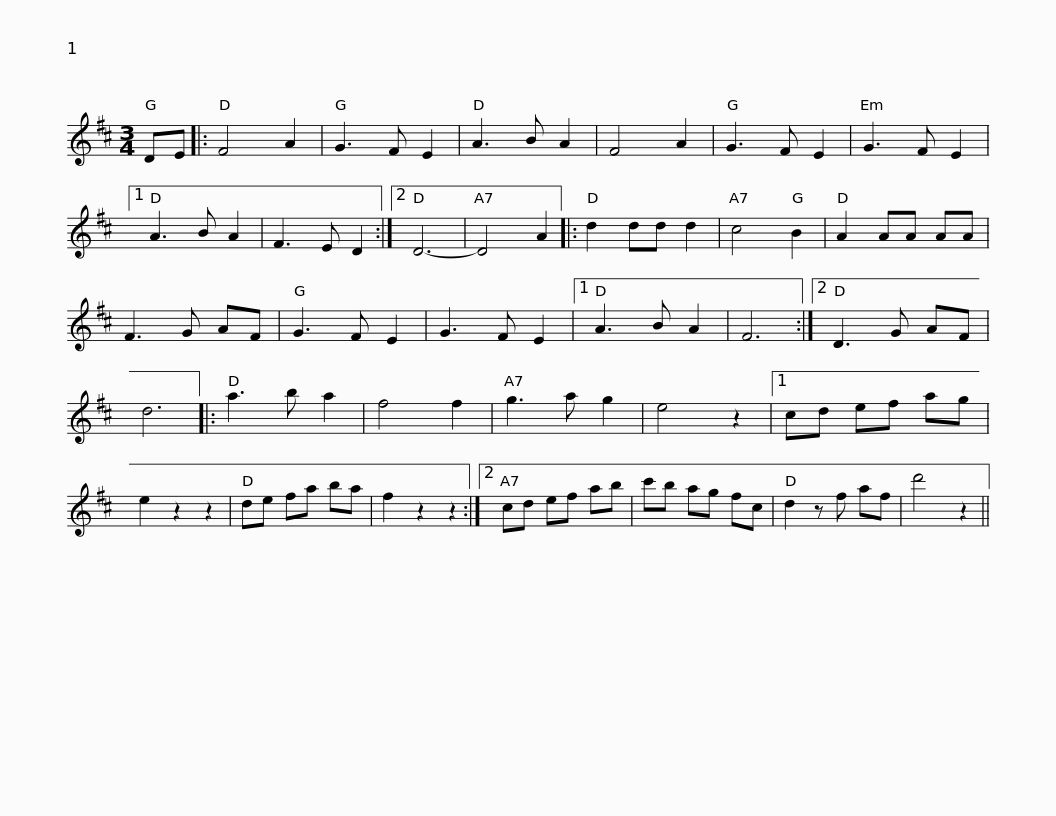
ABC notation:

X:1
L:1/8
M:3/4
I:linebreak $
K:D
V:1 treble
V:1
 DE |: F4 A2 | G3 F E2 | A3 B A2 | F4 A2 | %5
 G3 F E2 | G3 F E2 |1 A3 B A2 | F3 E D2 :|2 D6- | %10
 D4 A2 |:$ d2 dd d2 | c4 B2 | A2 AA AA | F3 G AF | %15
 G3 F E2 | G3 F E2 |1 A3 B A2 | F6 :|2 D3 G AF | %20
 d6 |:$ a3 b a2 | f4 f2 | g3 a g2 | e4 z2 |1 %25
 cd ef ag | e2 z2 z2 | de fa ba | f2 z2 z2 :|2 cd ef ab |$ %30
 c'b ag fc | d2 z f af | d'4 z2 || %33
